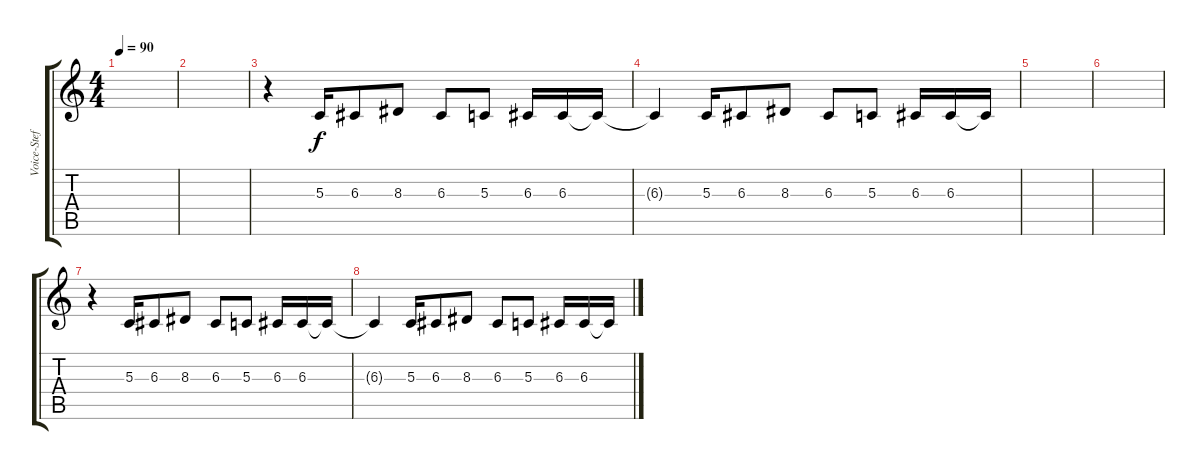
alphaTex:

\track ("Voice-Stef" "Voice-Stef") {instrument cello}
\staff {score tabs}
\tuning (E4 B3 G3 D3 A2 E2) {hide}
\ts (4 4)
\tempo 90
\clef g2
\ks c
|
|
r.4 5.3.16 6.3.8 8.3.8 6.3.8 5.3.8 6.3.16 6.3.16 6.3{t}.16 |
6.3{t}.4 5.3.16 6.3.8 8.3.8 6.3.8 5.3.8 6.3.16 6.3.16 6.3{t}.16 |
|
|
r.4 5.3.16 6.3.8 8.3.8 6.3.8 5.3.8 6.3.16 6.3.16 6.3{t}.16 |
6.3{t}.4 5.3.16 6.3.8 8.3.8 6.3.8 5.3.8 6.3.16 6.3.16 6.3{t}.16
